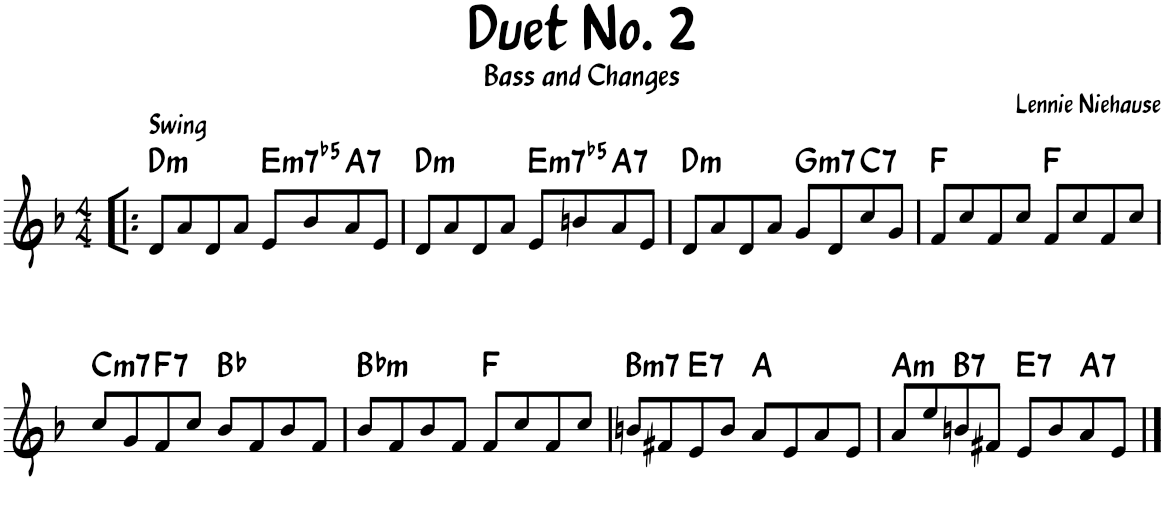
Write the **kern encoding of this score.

**kern	**harte
*part1	*part1
*staff1	*
*I"Piano	*
*I'Pno.	*
*clefG2	*
*k[b-]	*
*M4/4	*
=1!|:	=1!|:
!LO:TX:a:B:t=Swing	!LO:H:kt=m
8d/L	D:min
8a/	.
8d/	.
8a/J	.
!	!LO:H:kt=m7b5
8e/L	E:hdim7
8b-/	.
!	!LO:H:kt=7
8a/	A:7
8e/J	.
=2	=2
!	!LO:H:kt=m
8d/L	D:min
8a/	.
8d/	.
8a/J	.
!	!LO:H:kt=m7b5
8e/L	E:hdim7
8bn/	.
!	!LO:H:kt=7
8a/	A:7
8e/J	.
=3	=3
!	!LO:H:kt=m
8d/L	D:min
8a/	.
8d/	.
8a/J	.
!	!LO:H:kt=m7
8g/L	G:min7
8d/	.
!	!LO:H:kt=7
8cc/	C:7
8g/J	.
=4	=4
8f/L	F:maj
8cc/	.
8f/	.
8cc/J	.
8f/L	F:maj
8cc/	.
8f/	.
8cc/J	.
!!LO:LB:g=z
=5	=5
!	!LO:H:kt=m7
8cc/L	C:min7
8g/	.
!	!LO:H:kt=7
8f/	F:7
8cc/J	.
8b-/L	Bb:maj
8f/	.
8b-/	.
8f/J	.
=6	=6
!	!LO:H:kt=m
8b-/L	Bb:min
8f/	.
8b-/	.
8f/J	.
8f/L	F:maj
8cc/	.
8f/	.
8cc/J	.
=7	=7
!	!LO:H:kt=m7
8bn/L	B:min7
8f#X/	.
!	!LO:H:kt=7
8e/	E:7
8b/J	.
8a/L	A:maj
8e/	.
8a/	.
8e/J	.
=8	=8
!	!LO:H:kt=m
8a/L	A:min
8ee/	.
!	!LO:H:kt=7
8bn/	B:7
8f#X/J	.
!	!LO:H:kt=7
8e/L	E:7
8b/	.
!	!LO:H:kt=7
8a/	A:7
8e/J	.
==	==
*-	*-
